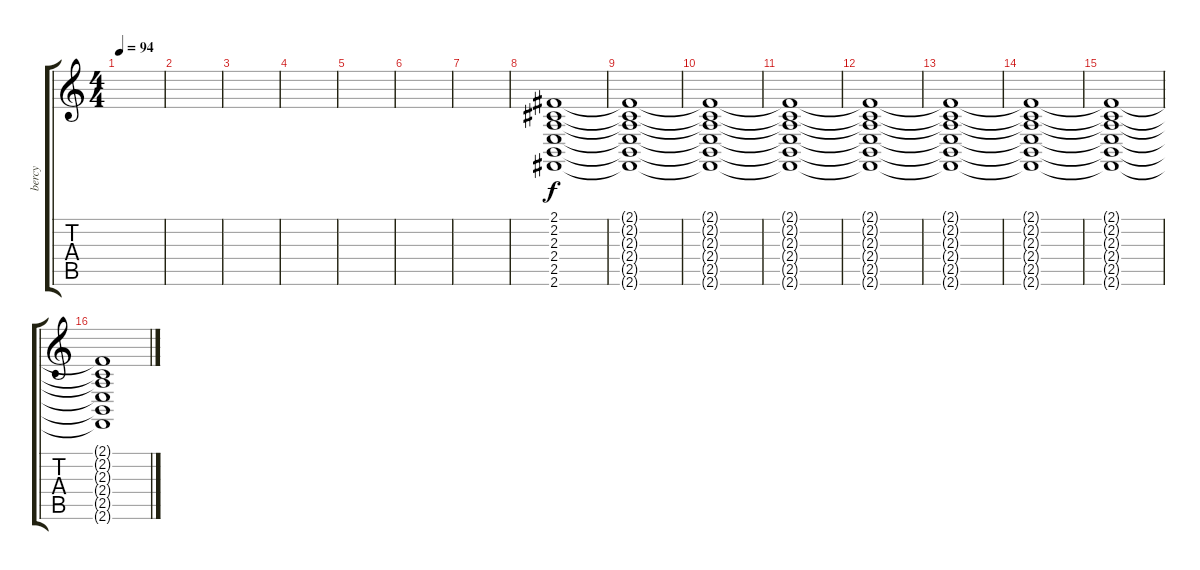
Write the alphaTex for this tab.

\track ("bercy" "bercy") {instrument applause}
\staff {score tabs}
\tuning (E4 B3 G3 D3 A2 E2) {hide}
\ts (4 4)
\tempo 94
\clef g2
\ks c
|
|
|
|
|
|
|
(2.1 2.2 2.3 2.4 2.5 2.6).1 |
(2.1{t} 2.2{t} 2.3{t} 2.4{t} 2.5{t} 2.6{t}).1 |
(2.1{t} 2.2{t} 2.3{t} 2.4{t} 2.5{t} 2.6{t}).1 |
(2.1{t} 2.2{t} 2.3{t} 2.4{t} 2.5{t} 2.6{t}).1 |
(2.1{t} 2.2{t} 2.3{t} 2.4{t} 2.5{t} 2.6{t}).1 |
(2.1{t} 2.2{t} 2.3{t} 2.4{t} 2.5{t} 2.6{t}).1 |
(2.1{t} 2.2{t} 2.3{t} 2.4{t} 2.5{t} 2.6{t}).1 |
(2.1{t} 2.2{t} 2.3{t} 2.4{t} 2.5{t} 2.6{t}).1 |
(2.1{t} 2.2{t} 2.3{t} 2.4{t} 2.5{t} 2.6{t}).1
